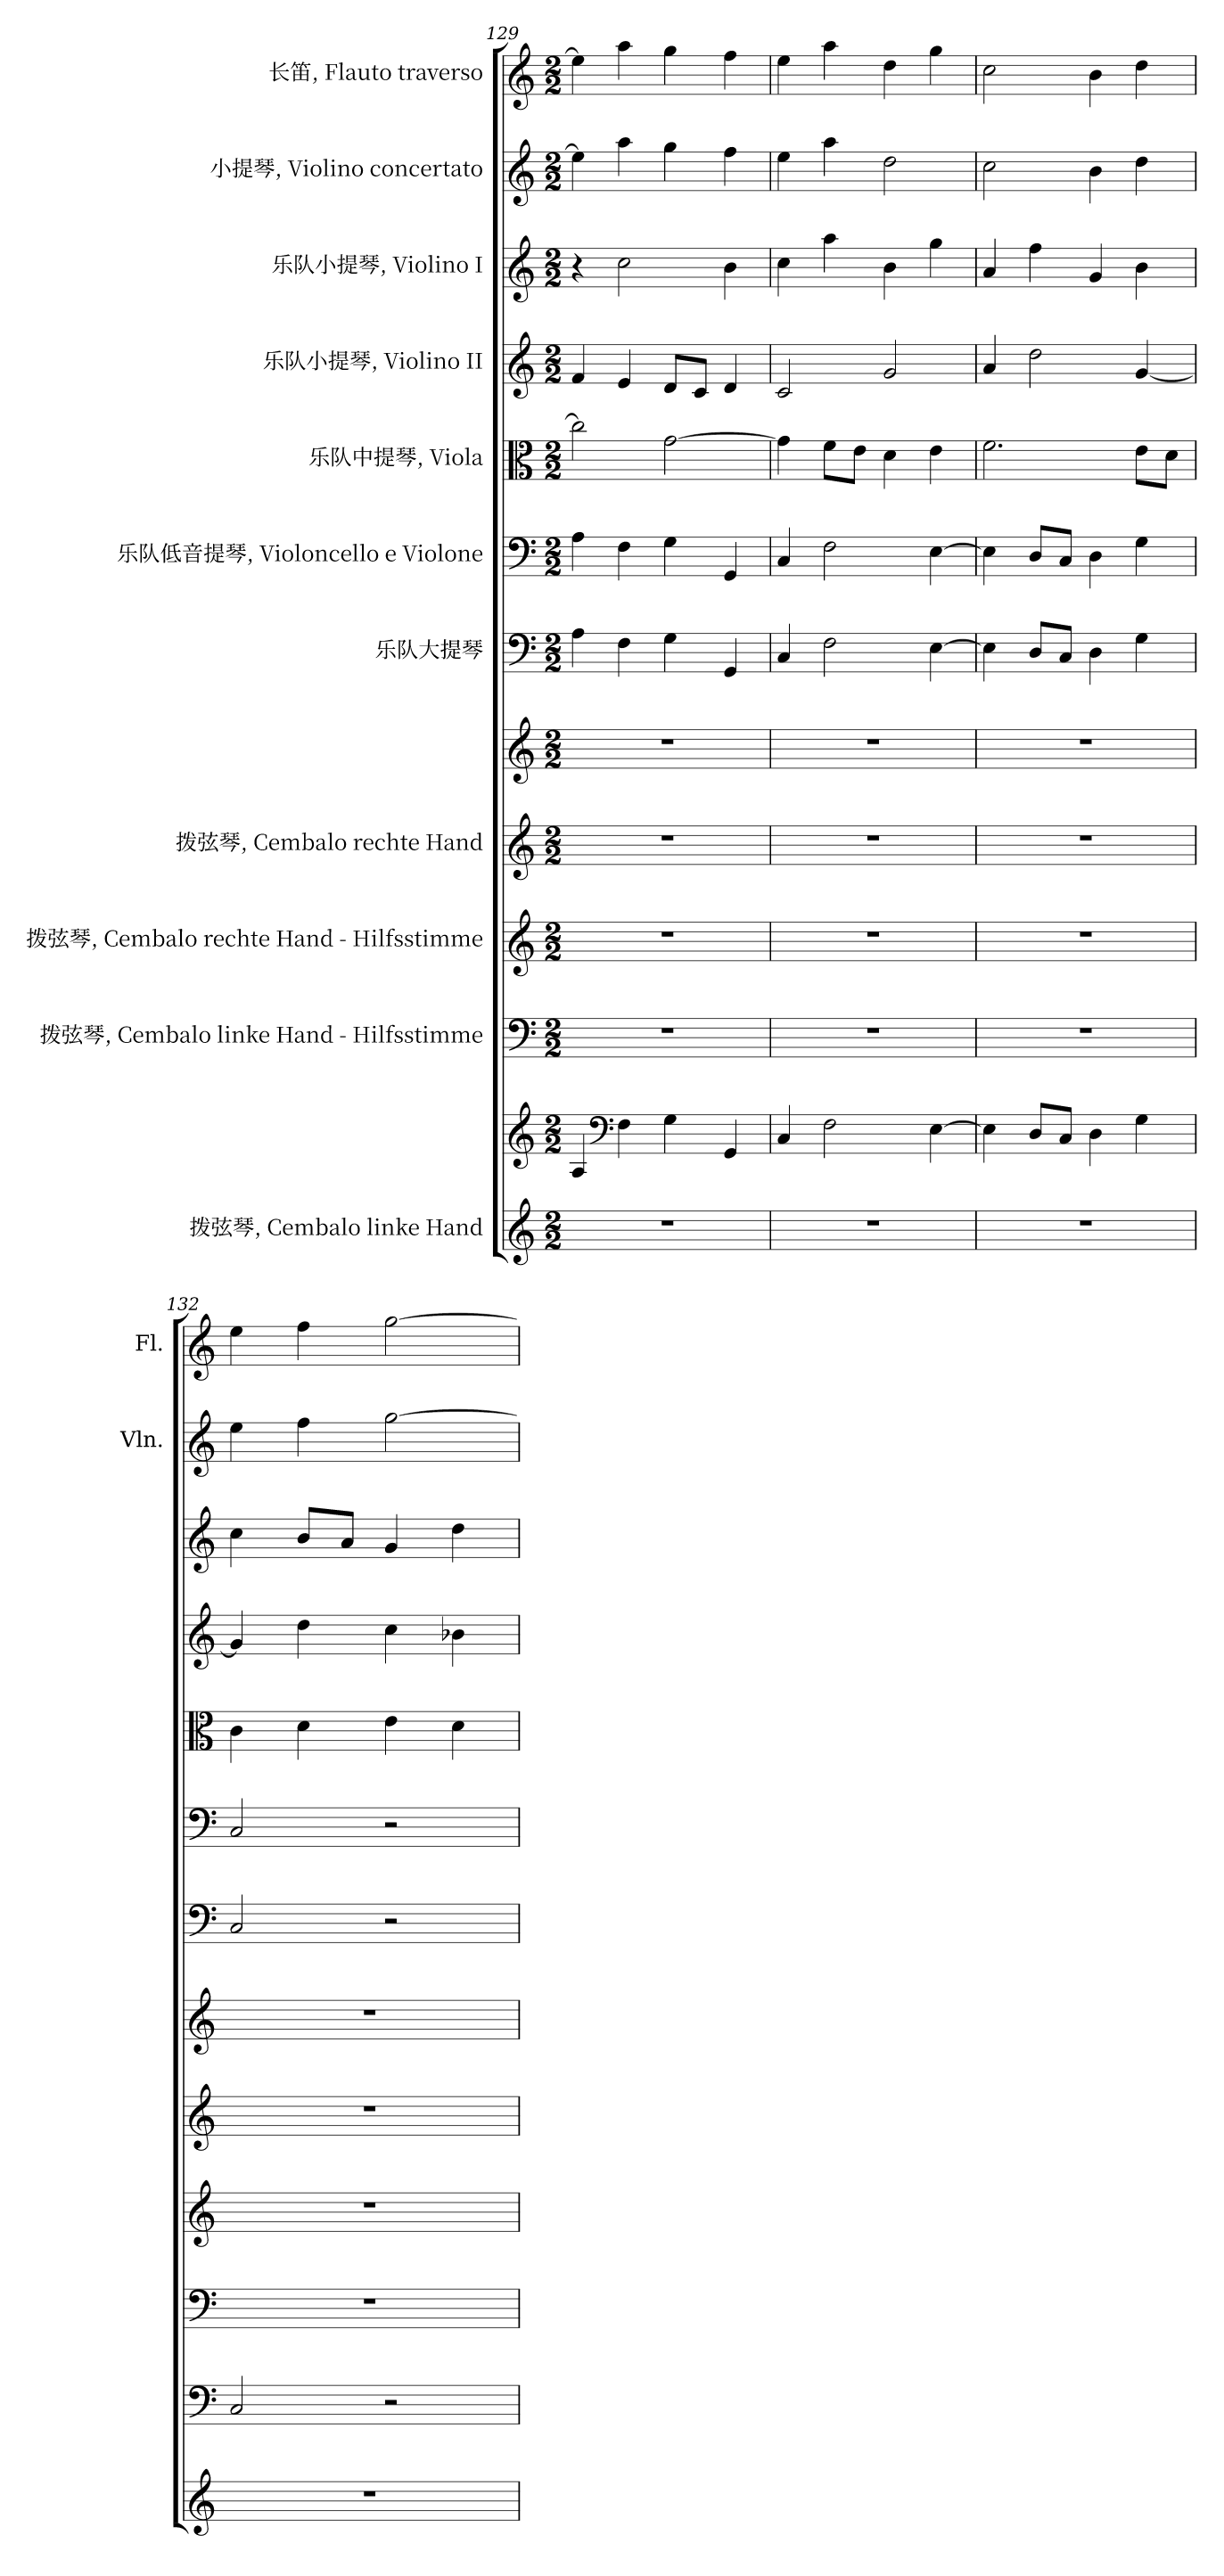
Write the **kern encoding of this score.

**kern	**kern	**kern	**kern	**kern	**kern	**kern	**kern	**kern	**kern	**kern	**kern	**kern
*part11	*part11	*part10	*part9	*part8	*part8	*part7	*part6	*part5	*part4	*part3	*part2	*part1
*staff13	*staff12	*staff11	*staff10	*staff9	*staff8	*staff7	*staff6	*staff5	*staff4	*staff3	*staff2	*staff1
*I"拨弦琴, Cembalo linke Hand	*	*I"拨弦琴, Cembalo linke Hand - Hilfsstimme	*I"拨弦琴, Cembalo rechte Hand - Hilfsstimme	*I"拨弦琴, Cembalo rechte Hand	*	*I"乐队大提琴	*I"乐队低音提琴, Violoncello e Violone	*I"乐队中提琴, Viola	*I"乐队小提琴, Violino II	*I"乐队小提琴, Violino I	*I"小提琴, Violino concertato	*I"长笛, Flauto traverso
*	*	*	*	*	*	*	*	*	*	*	*I'Vln.	*I'Fl.
*clefG2	*clefG2	*clefF4	*clefG2	*clefG2	*clefG2	*clefF4	*clefF4	*clefC3	*clefG2	*clefG2	*clefG2	*clefG2
*	*	*	*	*	*	*	*ITrd7c12	*	*	*	*	*
*k[]	*k[]	*k[]	*k[]	*k[]	*k[]	*k[]	*k[]	*k[]	*k[]	*k[]	*k[]	*k[]
*M2/2	*M2/2	*M2/2	*M2/2	*M2/2	*M2/2	*M2/2	*M2/2	*M2/2	*M2/2	*M2/2	*M2/2	*M2/2
=129	=129	=129	=129	=129	=129	=129	=129	=129	=129	=129	=129	=129
1r	4A/	1r	1r	1r	1r	4A\	4AA\	2cc\]	4f/	4r	4ee\]	4ee\]
*	*clefF4	*	*	*	*	*	*	*	*	*	*	*
.	4F\	.	.	.	.	4F\	4FF\	.	4e/	2cc\	4aa\	4aa\
.	4G\	.	.	.	.	4G\	4GG\	[2g\	8d/L	.	4gg\	4gg\
.	.	.	.	.	.	.	.	.	8c/J	.	.	.
.	4GG/	.	.	.	.	4GG/	4GGG/	.	4d/	4b\	4ff\	4ff\
=130	=130	=130	=130	=130	=130	=130	=130	=130	=130	=130	=130	=130
1r	4C/	1r	1r	1r	1r	4C/	4CC/	4g\]	2c/	4cc\	4ee\	4ee\
.	2F\	.	.	.	.	2F\	2FF\	8f\L	.	4aa\	4aa\	4aa\
.	.	.	.	.	.	.	.	8e\J	.	.	.	.
.	.	.	.	.	.	.	.	4d\	2g/	4b\	2dd\	4dd\
.	[4E\	.	.	.	.	[4E\	[4EE\	4e\	.	4gg\	.	4gg\
=131	=131	=131	=131	=131	=131	=131	=131	=131	=131	=131	=131	=131
1r	4E\]	1r	1r	1r	1r	4E\]	4EE\]	2.f\	4a/	4a/	2cc\	2cc\
.	8D/L	.	.	.	.	8D/L	8DD/L	.	2dd\	4ff\	.	.
.	8C/J	.	.	.	.	8C/J	8CC/J	.	.	.	.	.
.	4D\	.	.	.	.	4D\	4DD\	.	.	4g/	4b\	4b\
.	4G\	.	.	.	.	4G\	4GG\	8e\L	[4g/	4b\	4dd\	4dd\
.	.	.	.	.	.	.	.	8d\J	.	.	.	.
=132	=132	=132	=132	=132	=132	=132	=132	=132	=132	=132	=132	=132
1r	2C/	1r	1r	1r	1r	2C/	2CC/	4c\	4g/]	4cc\	4ee\	4ee\
.	.	.	.	.	.	.	.	4d\	4dd\	8b/L	4ff\	4ff\
.	.	.	.	.	.	.	.	.	.	8a/J	.	.
.	2r	.	.	.	.	2r	2r	4e\	4cc\	4g/	[2gg\	[2gg\
.	.	.	.	.	.	.	.	4d\	4b-X\	4dd\	.	.
=	=	=	=	=	=	=	=	=	=	=	=	=
*-	*-	*-	*-	*-	*-	*-	*-	*-	*-	*-	*-	*-
